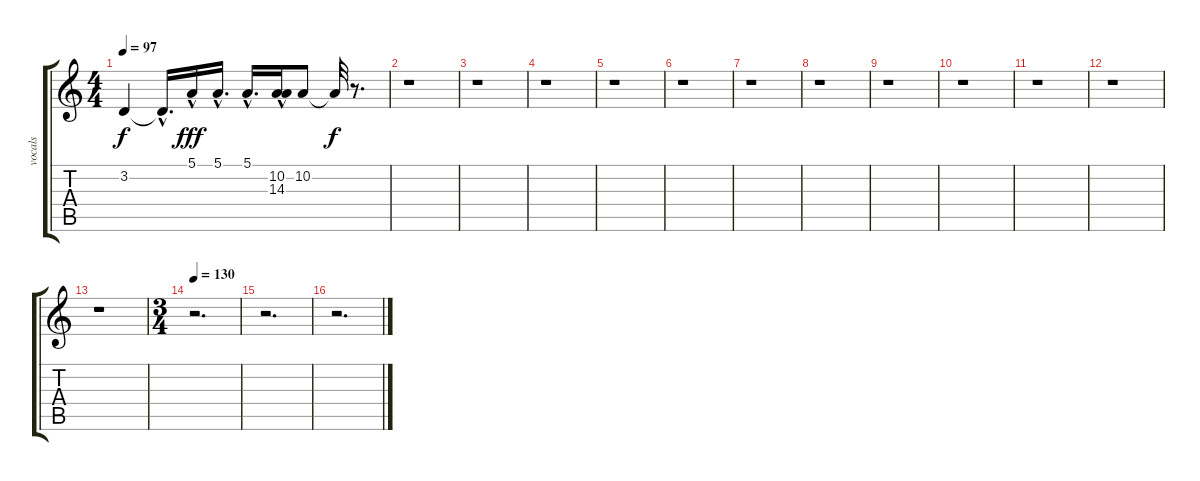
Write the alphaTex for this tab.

\track ("vocals" "vocals") {instrument acousticgrandpiano}
\staff {score tabs}
\tuning (E4 B3 G3 D3 A2 E2) {hide}
\ts (4 4)
\tempo 97
\clef g2
\ks c
3.2{t}.4{dy f} 3.2{hac t}.16{d} 5.1{hac}.16{dy fff} 5.1{hac}.16{d} 5.1{hac}.16{d} (10.2{hac} 14.3{hac}).16 10.2.8 10.2{t}.32{dy f} r.8{d} |
r.1 |
r.1 |
r.1 |
r.1 |
r.1 |
r.1 |
r.1 |
r.1 |
r.1 |
r.1 |
r.1 |
r.1 |
\ts (3 4)
\tempo 130
r.2{d} |
r.2{d} |
r.2{d}
